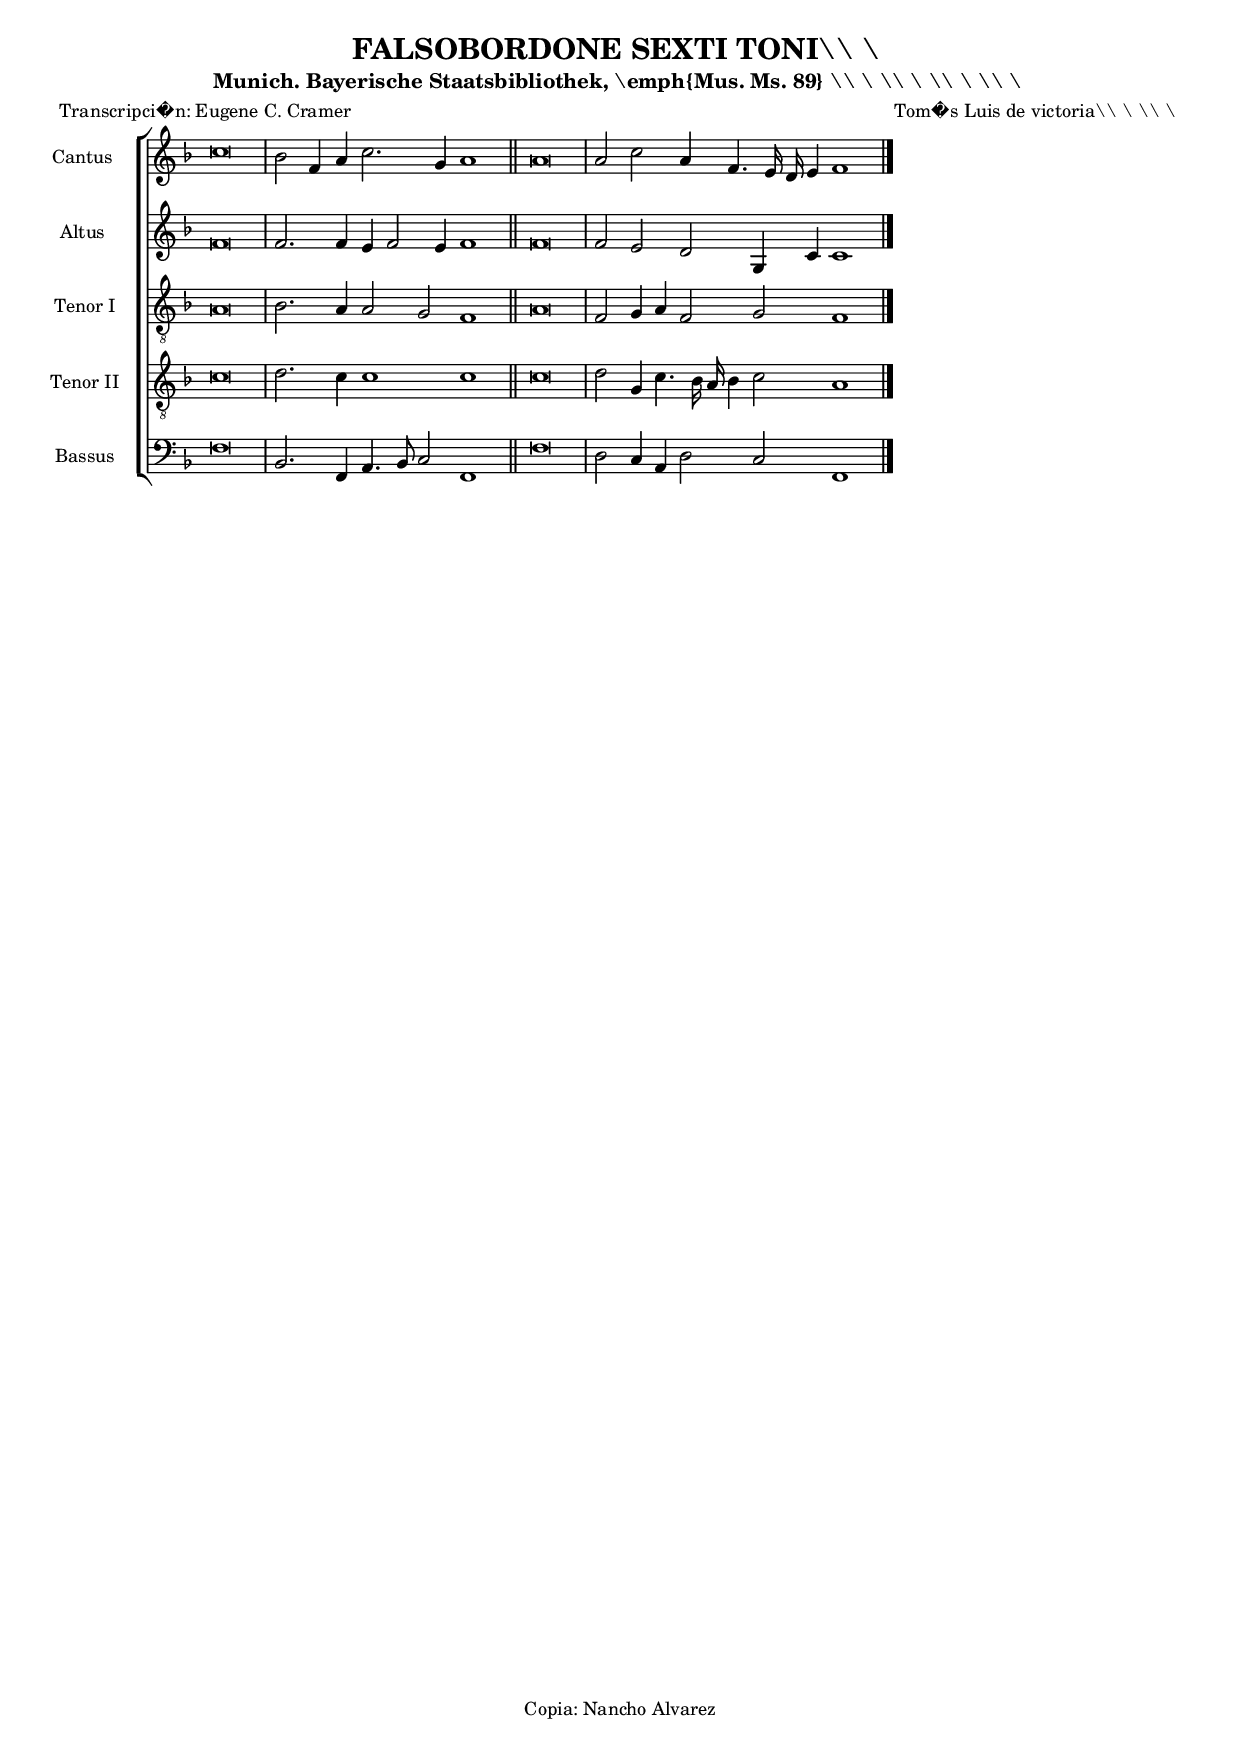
\version "1.4.12"
\include "paper16.ly"

italicas=\property Lyrics . LyricText \override #'font-shape = #'italic
rectas=\property Lyrics . LyricText \override #'font-shape = #'upright


\header{
	composer="Tom�s Luis de victoria\\\\ \\ \\\\ \\ "
	title="FALSOBORDONE SEXTI TONI\\\\ \\ "
	subtitle="Munich. Bayerische Staatsbibliothek, \\emph{Mus. Ms. 89} \\\\ \\ \\\\ \\ \\\\ \\ \\\\ \\ "
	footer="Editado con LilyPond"
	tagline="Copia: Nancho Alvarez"
	poet = "Transcripci�n: Eugene C. Cramer"
}





%%%%%%%%%%%%%%%%%%%%%%%%%%%%%%%%%%%%%%%%%%%%%%%%%%%%%%%%%%%%%%%%%%%%%%%%%%%%%5

global=\notes{\key f \major \time 2/2  \skip 4*8 \bar "|" 
					\skip 4*12 \bar "||"
					\skip 4*8 \bar "|"
					\skip 4*12 \bar "|."
}

cantus=\notes{
	c''\breve
	bes'2 f'4 a'
	c''2. g'4
%5
	a'1
	a'\breve
	a'2 c''
	a'4 f'4. e'16 d' e'4
%10
	f'1
}

altus=\notes{
	f'\breve
	f'2. f'4
	e' f'2 e'4
%5
	f'1
	f'\breve
	f'2 e'
	d' g4 c'
%10
	c'1
}

tenor=\notes{
	a\breve
	bes2. a4
	a2 g
%5
	f1
	a\breve
	f2 g4 a
	f2 g
%10
	f1
}

tenordos=\notes{
	c'\breve
	d'2. c'4
	c'1
%5
	c'
	c'\breve
	d'2 g4 c'4.
	bes16 a bes4 c'2
%10
	a1
}

bassus=\notes{
	f\breve
	bes,2. f,4
	a,4. bes,8 c2
%5
	f,1
	f\breve
	d2 c4 a,
	d2 c
%10
	f,1
}


\score{
	\context ChoirStaff <
		\context Staff = "v1"<
			\property Staff.TimeSignature \override #'molecule-callback = #'()
			\property Score.timing = ##f

			\property Staff.instrument="Cantus   "
			\global
			\clef	treble
			\cantus
		>



		\context Staff = "v2"<
			\property Staff.TimeSignature \override #'molecule-callback = #'()
			\property Score.timing = ##f

			\property Staff.instrument="Altus   "
			\global
			\clef treble	
			\altus
		>




		\context Staff = "v3"<
			\property Staff.TimeSignature \override #'molecule-callback = #'()
			\property Score.timing = ##f

			\property Staff.instrument="Tenor I  "
			\global
			\clef "G_8"	
			\tenor
		>


		\context Staff = "v5"<
			\property Staff.TimeSignature \override #'molecule-callback = #'()
			\property Score.timing = ##f

			\property Staff.instrument="Tenor II  "
			\global
			\clef "G_8"	
			\tenordos
		>



		\context Staff ="v4"<
			\property Staff.TimeSignature \override #'molecule-callback = #'()
			\property Score.timing = ##f

			\property Staff.instrument="Bassus  "
			\global
			\clef bass
			\bassus
		>
	>



\paper {
	linewidth=19.0 \cm
	interscoreline= 0.0 \cm
	interscorelinefill= 1.0
	textheight= 23.0 \cm
	pagenumber=no
%	\translator { \LyricsContext LyricText \override #'font-relative-size = #1 }
%	\translator { \HaraKiriStaffContext }
	\translator { \ScoreContext BarNumber \override #'padding = #2 }

}



%\midi {\tempo 4 = 120}


}


